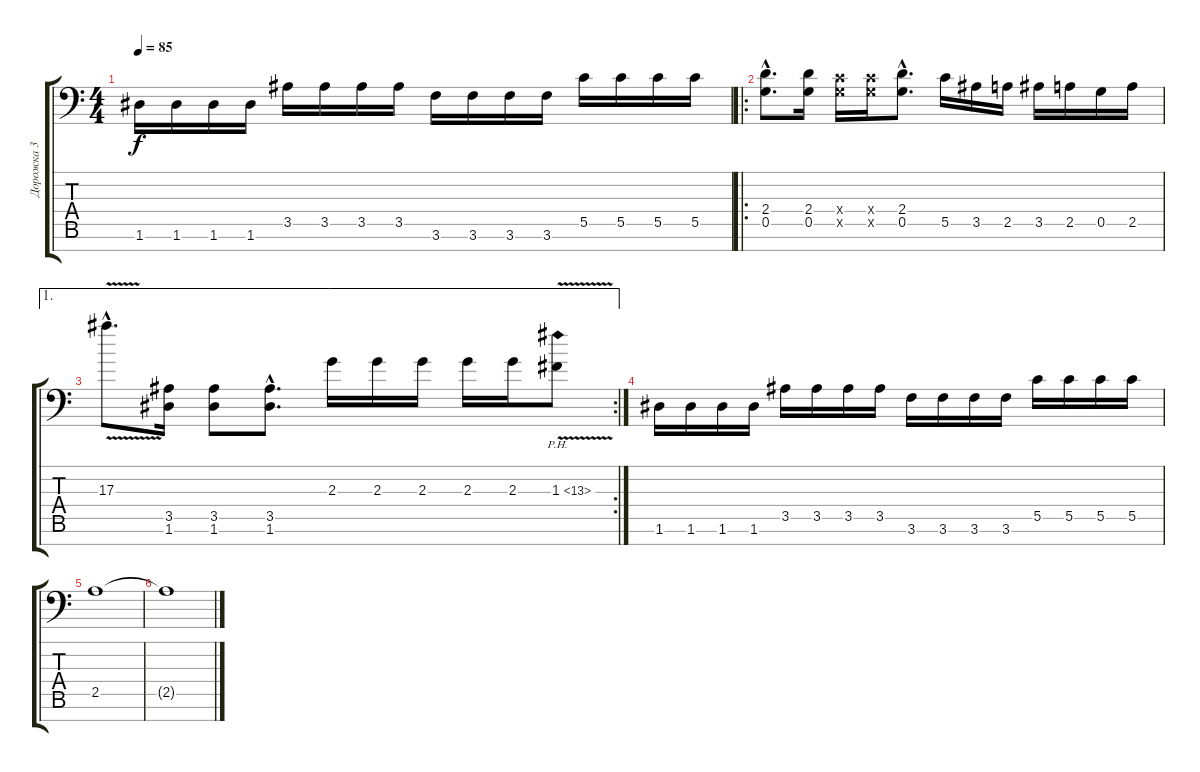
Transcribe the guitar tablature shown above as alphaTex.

\track ("Дорожка 3" "Дорожка 3") {instrument distortionguitar}
\staff {score tabs}
\tuning (D4 A3 F3 C3 G2 D2 G1) {hide}
\ts (4 4)
\tempo 85
\clef f4
\ks c
1.6.16{dy f} 1.6.16 1.6.16 1.6.16 3.5.16 3.5.16 3.5.16 3.5.16 3.6.16 3.6.16 3.6.16 3.6.16 5.5.16 5.5.16 5.5.16 5.5.16 |
\ro
(2.4{hac} 0.5{hac}).8{d} (2.4 0.5).16 (0.4{x} 0.5{x}).16 (0.4{x} 0.5{x}).16 (2.4{hac} 0.5{hac}).8{d} 5.5.16 3.5.16 2.5.16 3.5.16 2.5.16 0.5.16 2.5.16 |
\ae 1
\rc 2
17.3{v hac}.8{d} (3.5 1.6).16 (3.5 1.6).8 (3.5{hac} 1.6{hac}).8{d} 2.3.16 2.3.16 2.3.16 2.3.16 2.3.16 1.3{ph 12 v}.8 |
1.6.16 1.6.16 1.6.16 1.6.16 3.5.16 3.5.16 3.5.16 3.5.16 3.6.16 3.6.16 3.6.16 3.6.16 5.5.16 5.5.16 5.5.16 5.5.16 |
2.5.1 |
2.5{t}.1
